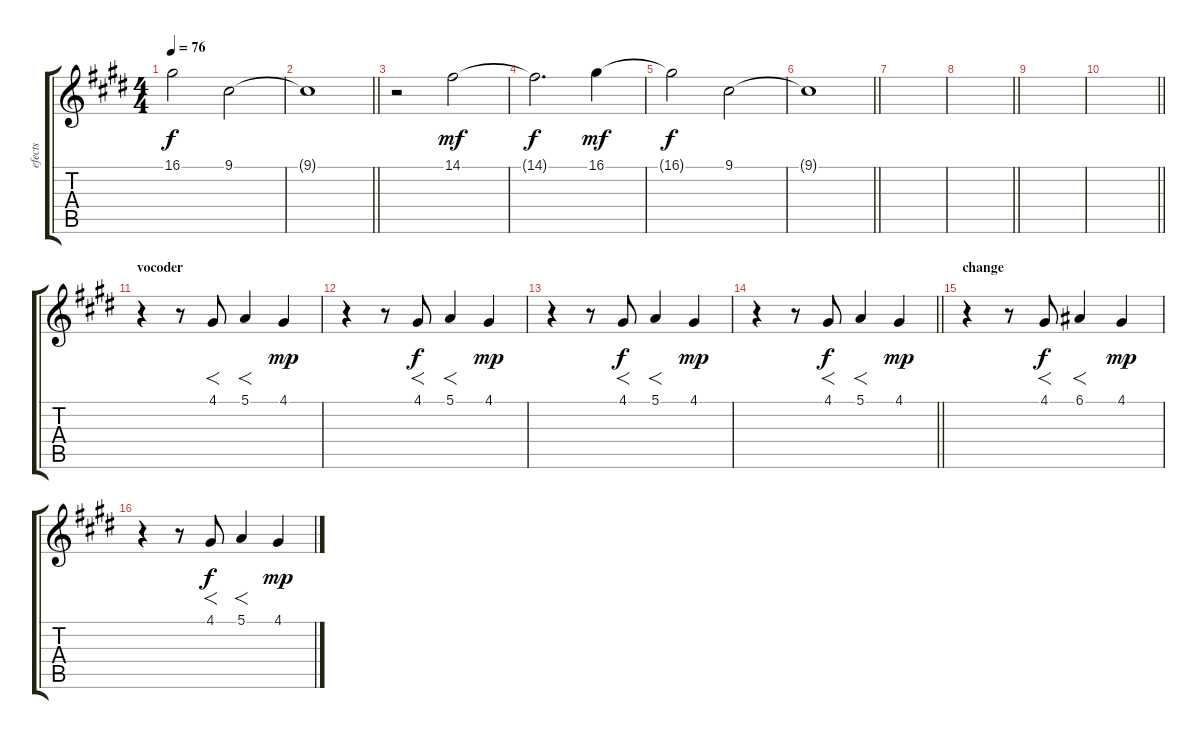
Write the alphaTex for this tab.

\track ("efects" "efects") {instrument choiraahs}
\staff {score tabs}
\tuning (E4 B3 G3 D3 A2 E2) {hide}
\ts (4 4)
\tempo 76
\clef g2
\ks e
16.1{t}.2{dy f} 9.1.2 |
\barLineRight lightlight
9.1{t}.1 |
r.2 14.1.2{dy mf} |
14.1{t}.2{d dy f} 16.1.4{dy mf} |
16.1{t}.2{dy f} 9.1.2 |
\barLineRight lightlight
9.1{t}.1 |
|
\barLineRight lightlight
|
|
\barLineRight lightlight
|
\section ("" "vocoder")
r.4{volume 12 balance 8 instrument choiraahs} r.8 4.1.8{f} 5.1.4{f} 4.1.4{dy mp} |
r.4 r.8 4.1.8{f dy f} 5.1.4{f} 4.1.4{dy mp} |
r.4 r.8 4.1.8{f dy f} 5.1.4{f} 4.1.4{dy mp} |
\barLineRight lightlight
r.4 r.8 4.1.8{f dy f} 5.1.4{f} 4.1.4{dy mp} |
\section ("" "change")
r.4 r.8 4.1.8{f dy f} 6.1.4{f} 4.1.4{dy mp} |
r.4 r.8 4.1.8{f dy f} 5.1.4{f} 4.1.4{dy mp}
